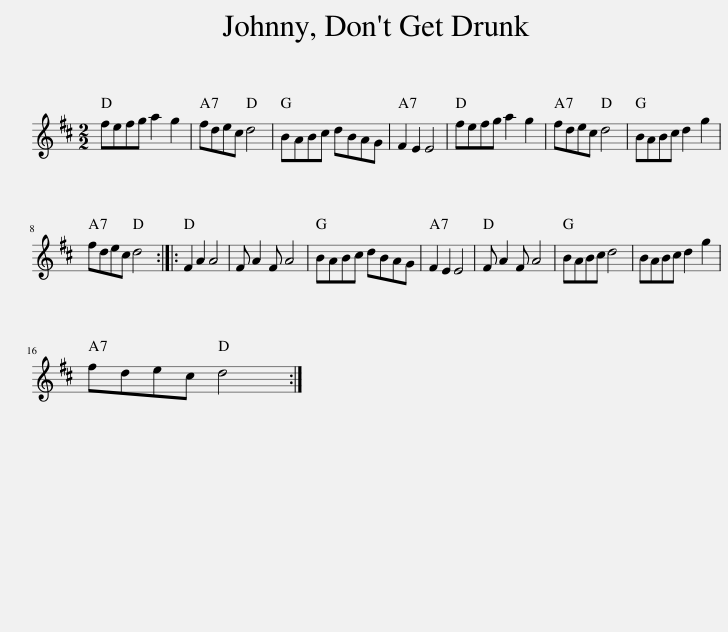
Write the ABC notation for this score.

X:1
L:1/8
M:2/2
I:linebreak $
K:D
V:1 treble
V:1
 fefg a2 g2 | fdec d4 | BABc dBAG | F2 E2 E4 | fefg a2 g2 | %5
 fdec d4 | BABc d2 g2 |$ fdec d4 :: F2 A2 A4 | F A2 F A4 | %10
 BABc dBAG | F2 E2 E4 | F A2 F A4 | BABc d4 | BABc d2 g2 |$ %15
 fdec d4 :| %16
